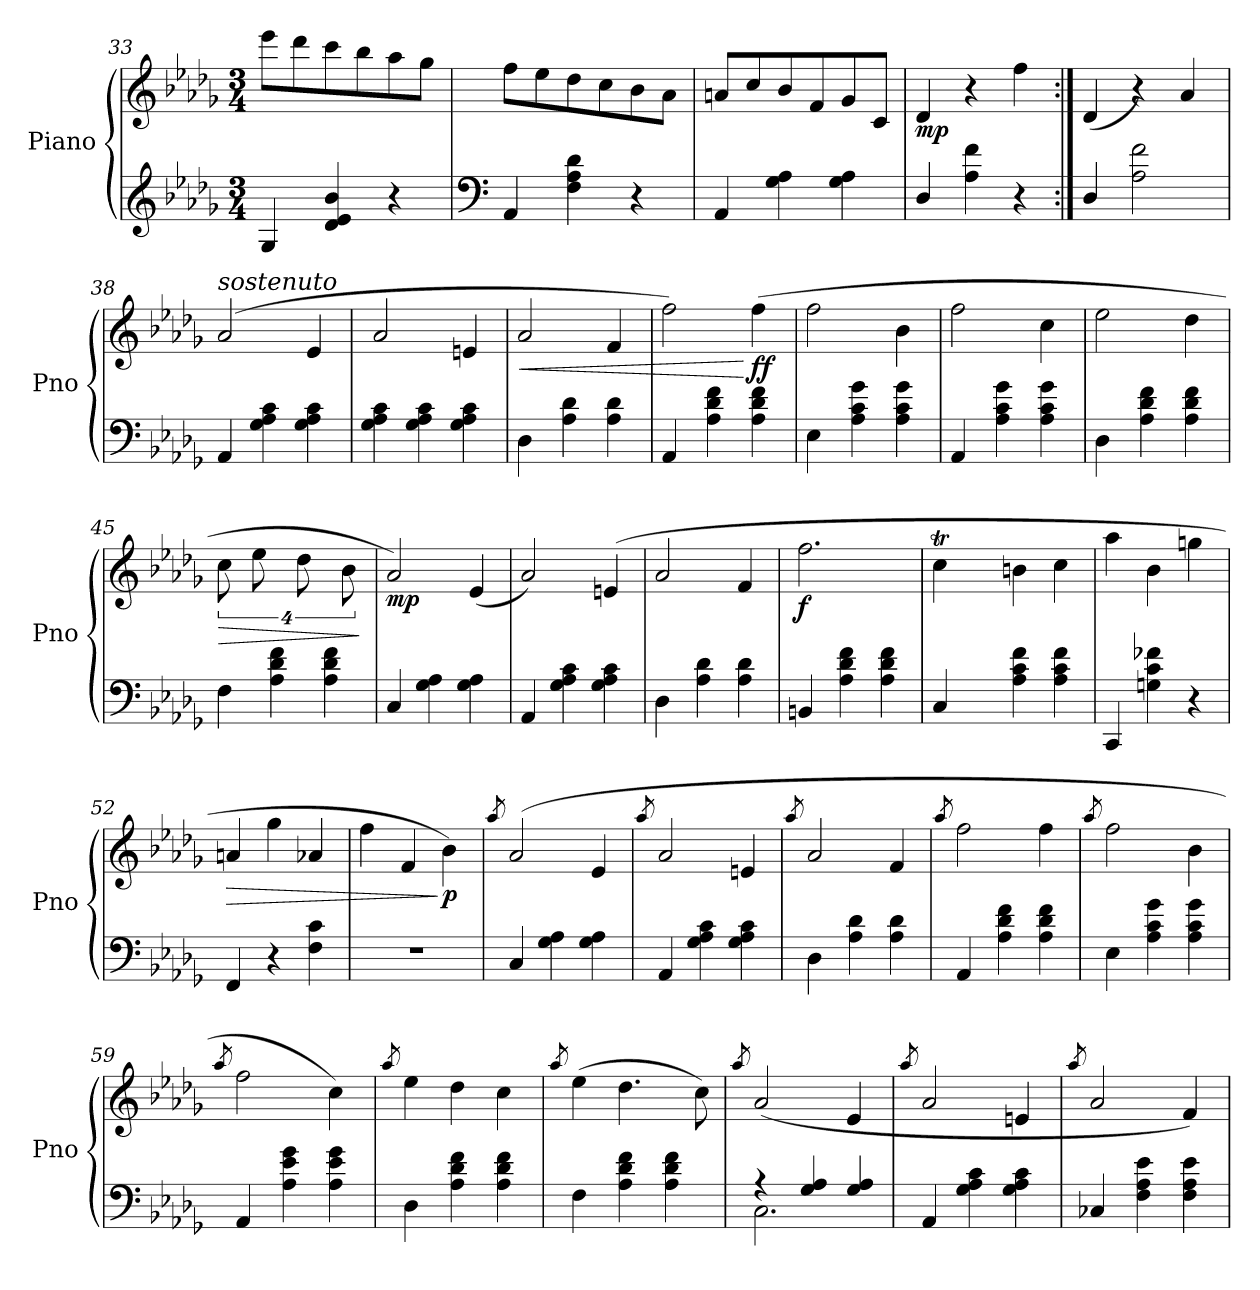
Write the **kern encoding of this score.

**kern	**kern	**dynam
*part1	*part1	*part1
*staff2	*staff1	*staff1/2
*I"Piano	*	*
*I'Pno	*	*
*clefG2	*clefG2	*
*k[b-e-a-d-g-]	*k[b-e-a-d-g-]	*
*M3/4	*M3/4	*
=33	=33	=33
4G-/	8eee-\L	.
.	8ddd-\	.
4d-/ 4e-/ 4b-/	8ccc\	.
.	8bb-\	.
4r	8aa-\	.
.	8gg-\J	.
=34	=34	=34
*clefF4	*	*
4AA-/	8ff\L	.
.	8ee-\	.
4F\ 4A-\ 4d-\	8dd-\	.
.	8cc\	.
4r	8b-\	.
.	8a-\J	.
=35	=35	=35
4AA-/	8an/L	.
.	8cc/	.
4G-\ 4A-\	8b-/	.
.	8f/	.
4G-\ 4A-\	8g-/	.
.	8c/J	.
=36	=36	=36
!	!	!LO:DY:b
4D-/	4d-/	mp
4A-\ 4f\	4r	.
4r	4ff\	.
=37:|!	=37:|!	=37:|!
*	*MM120	*
4D-/	(>4d-/	.
*	*MM40	*
2A-\ 2f\	4r)	.
.	4a-/	.
!!LO:LB:g=z
=38	=38	=38
*	*MM160	*
!	!LO:TX:a:i:t=sostenuto	!
4AA-/	(>2a-/	.
4G-\ 4A-\ 4c\	.	.
4G-\ 4A-\ 4c\	4e-/	.
=39	=39	=39
4G-\ 4A-\ 4c\	2a-/	.
4G-\ 4A-\ 4c\	.	.
*	*MM180	*
4G-\ 4A-\ 4c\	4en/	.
=40	=40	=40
!	!	!LO:HP:b
4D-\	2a-/	<
4A-\ 4d-\	.	.
*	*MM200	*
4A-\ 4d-\	4f/	.
=41	=41	=41
4AA-/	2ff\)	.
4A-\ 4d-\ 4f\	.	.
!	!	!LO:DY:n=1:b
4A-\ 4d-\ 4f\	(>4ff\	[ ff
=42	=42	=42
*	*MM240	*
4E-\	2ff\	.
4A-\ 4c\ 4g-\	.	.
4A-\ 4c\ 4g-\	4b-\	.
=43	=43	=43
*	*MM260	*
4AA-/	2ff\	.
4A-\ 4c\ 4g-\	.	.
4A-\ 4c\ 4g-\	4cc\	.
!!LO:LB:g=z
=44	=44	=44
4D-\	2ee-\	.
4A-\ 4d-\ 4f\	.	.
4A-\ 4d-\ 4f\	4dd-\	.
=45	=45	=45
*	*MM280	*
!	!	!LO:HP:b
4F\	16%3cc\	>
.	16%3ee-\	.
4A-\ 4d-\ 4f\	.	.
.	16%3dd-\	.
4A-\ 4d-\ 4f\	.	.
.	16%3b-\	.
.	.	]
=46	=46	=46
!	!	!LO:DY:b
4C/	2a-/)	mp
4G-\ 4A-\	.	.
4G-\ 4A-\	(<4e-/	.
=47	=47	=47
4AA-/	2a-/)	.
4G-\ 4A-\ 4c\	.	.
4G-\ 4A-\ 4c\	(>4en/	.
=48	=48	=48
4D-\	2a-/	.
4A-\ 4d-\	.	.
4A-\ 4d-\	4f/	.
=49	=49	=49
!	!	!LO:DY:b
4BBn/	2.ff\	f
4A-\ 4d-\ 4f\	.	.
4A-\ 4d-\ 4f\	.	.
!!LO:LB:g=z
=50	=50	=50
*	*^	*
4C/	4cct\	16ccyy	.
.	.	16dd-yy	.
.	.	16ccyy	.
.	.	16dd-yy	.
4A-\ 4c\ 4f\	4bn\	2ryy	.
4A-\ 4c\ 4f\	4cc\	.	.
*	*v	*v	*
=51	=51	=51
4CC/	4aa-\	.
4Gn\ 4c\ 4f-X\	4b-\	.
4r	4ggn\	.
=52	=52	=52
!	!	!LO:HP:b
4FF/	4an/	>
4r	4gg-\	.
4F\ 4c\	4a-X/	.
=53	=53	=53
*	*MM240	*
2.r	4ff\	.
*	*MM160	*
.	4f/	.
*	*MM120	*
!	!	!LO:DY:n=1:b
.	4b-\)	] p
=54	=54	=54
.	8qaa-/	.
4C/	(>2a-/	.
4G-\ 4A-\	.	.
4G-\ 4A-\	4e-/	.
=55	=55	=55
.	8qaa-/	.
4AA-/	2a-/	.
4G-\ 4A-\ 4c\	.	.
*	*MM140	*
4G-\ 4A-\ 4c\	4en/	.
!!LO:PB:g=z
=56	=56	=56
*	*MM200	*
.	8qaa-/	.
4D-\	2a-/	.
4A-\ 4d-\	.	.
4A-\ 4d-\	4f/	.
=57	=57	=57
.	8qaa-/	.
4AA-/	2ff\	.
4A-\ 4d-\ 4f\	.	.
*	*MM240	*
4A-\ 4d-\ 4f\	4ff\	.
=58	=58	=58
.	8qaa-/	.
4E-\	2ff\	.
4A-\ 4c\ 4g-\	.	.
4A-\ 4c\ 4g-\	4b-\	.
=59	=59	=59
.	8qaa-/	.
4AA-/	2ff\	.
4A-\ 4e-\ 4g-\	.	.
4A-\ 4e-\ 4g-\	4cc\)	.
=60	=60	=60
.	8qaa-/	.
4D-\	4ee-\	.
4A-\ 4d-\ 4f\	4dd-\	.
4A-\ 4d-\ 4f\	4cc\	.
=61	=61	=61
*	*MM280	*
.	8qaa-/	.
4F\	(>4ee-\	.
4A-\ 4d-\ 4f\	4.dd-\	.
4A-\ 4d-\ 4f\	.	.
.	8cc\)	.
=62	=62	=62
.	8qaa-/	.
*^	*	*
4r	2.C\	(>2a-/	.
4G-/ 4A-/	.	.	.
4G-/ 4A-/	.	4e-/	.
*v	*v	*	*
!!LO:LB:g=z
=63	=63	=63
.	8qaa-/	.
4AA-/	2a-/	.
4G-\ 4A-\ 4c\	.	.
4G-\ 4A-\ 4c\	4en/	.
=64	=64	=64
.	8qaa-/	.
4C-X/	2a-/	.
4F\ 4A-\ 4e-\	.	.
4F\ 4A-\ 4e-\	4f/)	.
=	=	=
*-	*-	*-
